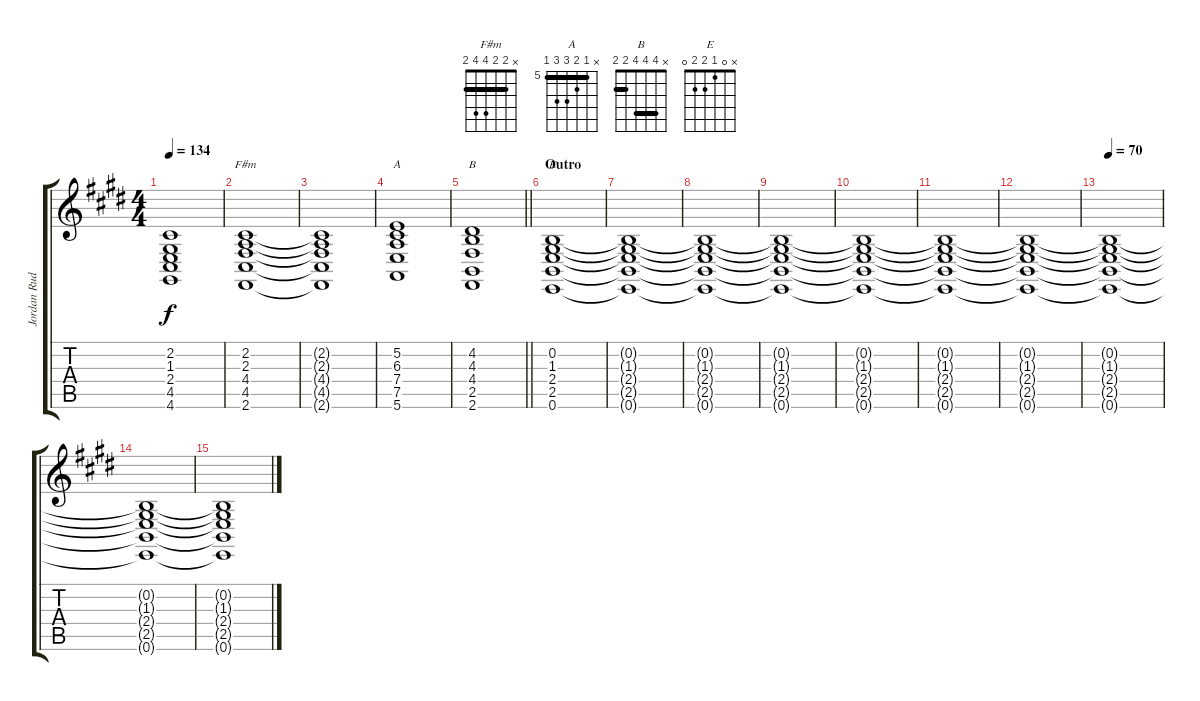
\track ("Jordan Rudess" "Jordan Rud") {instrument stringensemble1}
\staff {score tabs}
\tuning (E4 B3 G3 D3 A2 E2) {hide}
\chord ("F#m" x 2 2 4 4 2) {barre 2}
\chord ("A" x 5 6 7 7 5) {firstfret 5 barre 5}
\chord ("B" x 4 4 4 2 2) {barre (2 4)}
\chord ("E" x 0 1 2 2 0)
\ts (4 4)
\tempo 134
\clef g2
\ks e
(2.2{t} 1.3{t} 2.4{t} 4.5{t} 4.6{t}).1{dy f} |
(2.2 2.3 4.4 4.5 2.6).1{ch "F#m"} |
(2.2{t} 2.3{t} 4.4{t} 4.5{t} 2.6{t}).1 |
(5.2 6.3 7.4 7.5 5.6).1{ch "A"} |
\barLineRight lightlight
(4.2 4.3 4.4 2.5 2.6).1{ch "B"} |
\section ("" "Outro")
(0.2 1.3 2.4 2.5 0.6).1{ch "E"} |
(0.2{t} 1.3{t} 2.4{t} 2.5{t} 0.6{t}).1 |
(0.2{t} 1.3{t} 2.4{t} 2.5{t} 0.6{t}).1 |
(0.2{t} 1.3{t} 2.4{t} 2.5{t} 0.6{t}).1 |
(0.2{t} 1.3{t} 2.4{t} 2.5{t} 0.6{t}).1 |
(0.2{t} 1.3{t} 2.4{t} 2.5{t} 0.6{t}).1 |
(0.2{t} 1.3{t} 2.4{t} 2.5{t} 0.6{t}).1 |
\tempo 70
(0.2{t} 1.3{t} 2.4{t} 2.5{t} 0.6{t}).1{volume 0} |
(0.2{t} 1.3{t} 2.4{t} 2.5{t} 0.6{t}).1 |
(0.2{t} 1.3{t} 2.4{t} 2.5{t} 0.6{t}).1
